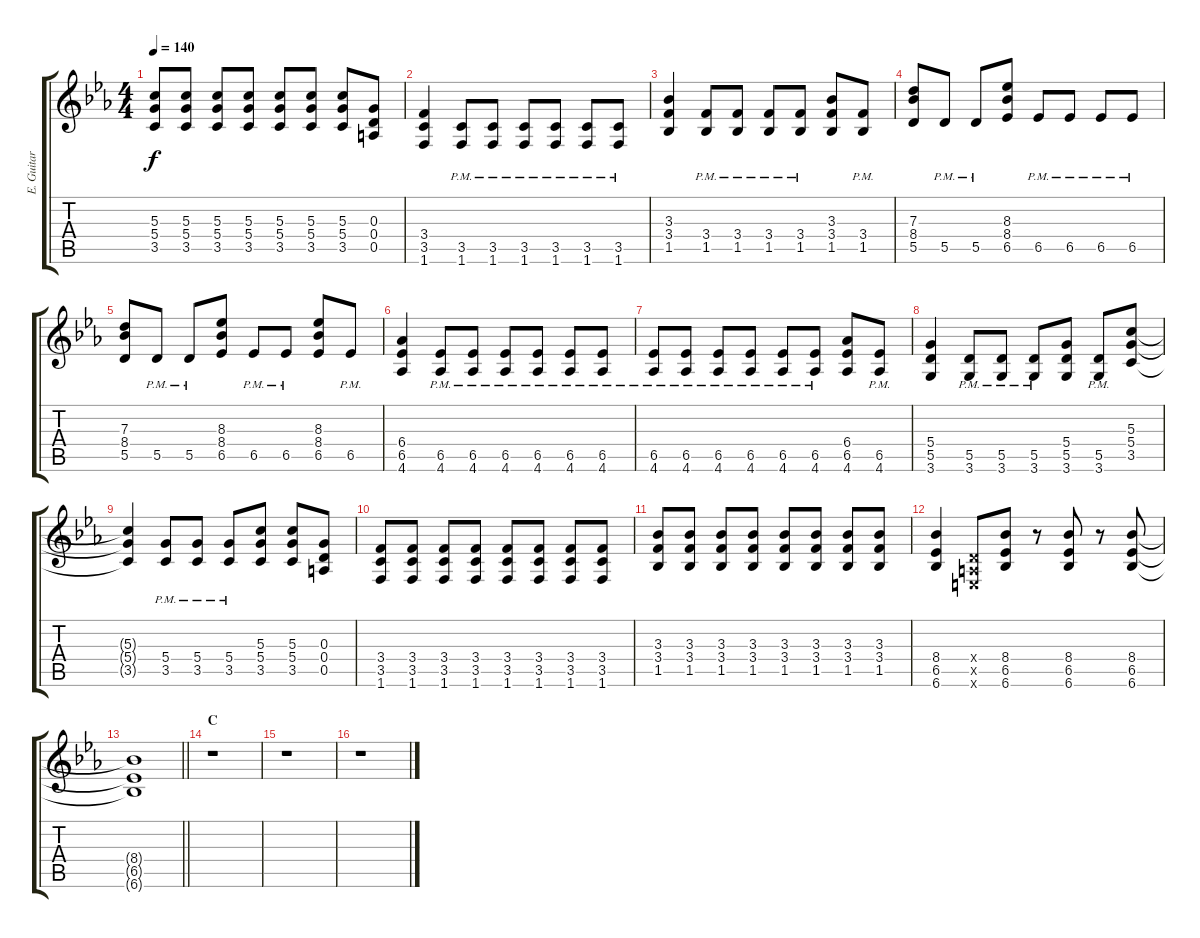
\track ("E. Guitar II" "E. Guitar ") {instrument overdrivenguitar}
\staff {score tabs}
\tuning (E4 B3 G3 D3 A2 E2) {hide}
\ts (4 4)
\tempo 140
\clef g2
\ks eb
(5.3{t} 5.4{t} 3.5{t}).8{dy f} (5.3 5.4 3.5).8 (5.3 5.4 3.5).8 (5.3 5.4 3.5).8 (5.3 5.4 3.5).8 (5.3 5.4 3.5).8 (5.3 5.4 3.5).8 (0.3 0.4 0.5).8 |
(3.4 3.5 1.6).4 (3.5{pm} 1.6{pm}).8 (3.5{pm} 1.6{pm}).8 (3.5{pm} 1.6{pm}).8 (3.5{pm} 1.6{pm}).8 (3.5{pm} 1.6{pm}).8 (3.5{pm} 1.6{pm}).8 |
(3.3 3.4 1.5).4 (3.4{pm} 1.5{pm}).8 (3.4{pm} 1.5{pm}).8 (3.4{pm} 1.5{pm}).8 (3.4{pm} 1.5{pm}).8 (3.3 3.4 1.5).8 (3.4{pm} 1.5{pm}).8 |
(7.3 8.4 5.5).8 5.5{pm}.8 5.5{pm}.8 (8.3 8.4 6.5).8 6.5{pm}.8 6.5{pm}.8 6.5{pm}.8 6.5{pm}.8 |
(7.3 8.4 5.5).8 5.5{pm}.8 5.5{pm}.8 (8.3 8.4 6.5).8 6.5{pm}.8 6.5{pm}.8 (8.3 8.4 6.5).8 6.5{pm}.8 |
(6.4 6.5 4.6).4 (6.5{pm} 4.6{pm}).8 (6.5{pm} 4.6{pm}).8 (6.5{pm} 4.6{pm}).8 (6.5{pm} 4.6{pm}).8 (6.5{pm} 4.6{pm}).8 (6.5{pm} 4.6{pm}).8 |
(6.5{pm} 4.6{pm}).8 (6.5{pm} 4.6{pm}).8 (6.5{pm} 4.6{pm}).8 (6.5{pm} 4.6{pm}).8 (6.5{pm} 4.6{pm}).8 (6.5{pm} 4.6{pm}).8 (6.4 6.5 4.6).8 (6.5{pm} 4.6{pm}).8 |
(5.4 5.5 3.6).4 (5.5{pm} 3.6{pm}).8 (5.5{pm} 3.6{pm}).8 (5.5{pm} 3.6{pm}).8 (5.4 5.5 3.6).8 (5.5{pm} 3.6{pm}).8 (5.3 5.4 3.5).8 |
(5.3{t} 5.4{t} 3.5{t}).4 (5.4{pm} 3.5{pm}).8 (5.4{pm} 3.5{pm}).8 (5.4{pm} 3.5{pm}).8 (5.3 5.4 3.5).8 (5.3 5.4 3.5).8 (0.3 0.4 0.5).8 |
(3.4 3.5 1.6).8 (3.4 3.5 1.6).8 (3.4 3.5 1.6).8 (3.4 3.5 1.6).8 (3.4 3.5 1.6).8 (3.4 3.5 1.6).8 (3.4 3.5 1.6).8 (3.4 3.5 1.6).8 |
(3.3 3.4 1.5).8 (3.3 3.4 1.5).8 (3.3 3.4 1.5).8 (3.3 3.4 1.5).8 (3.3 3.4 1.5).8 (3.3 3.4 1.5).8 (3.3 3.4 1.5).8 (3.3 3.4 1.5).8 |
(8.4 6.5 6.6).4 (0.4{x} 0.5{x} 0.6{x}).8 (8.4 6.5 6.6).8 r.8 (8.4 6.5 6.6).8 r.8 (8.4 6.5 6.6).8 |
\barLineRight lightlight
(8.4{t} 6.5{t} 6.6{t}).1 |
\section ("" "C")
r.1 |
r.1 |
r.1
